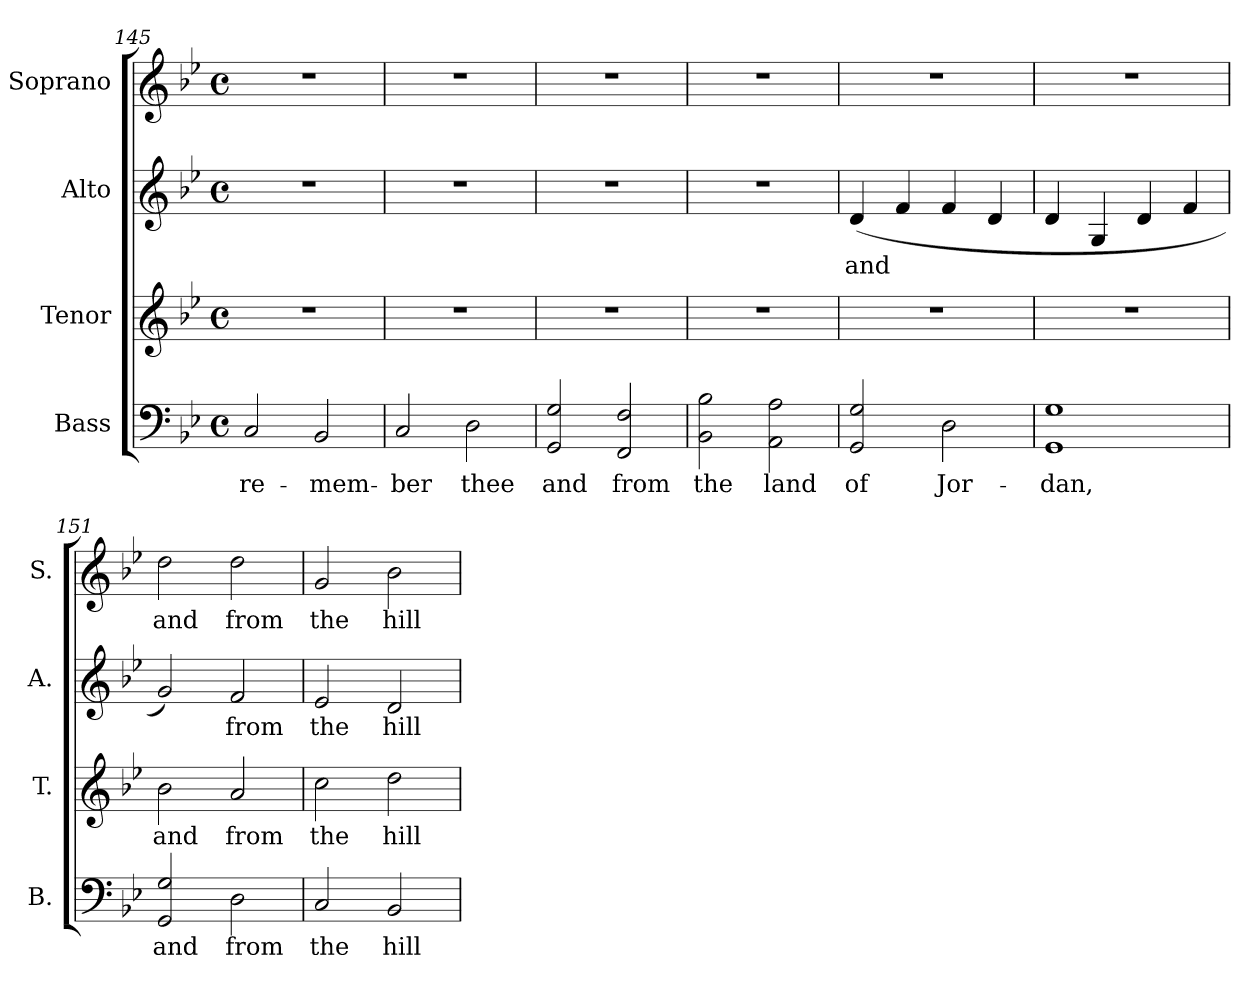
**kern	**text	**kern	**text	**kern	**text	**kern	**text
*part4	*part4	*part3	*part3	*part2	*part2	*part1	*part1
*staff4	*staff4	*staff3	*staff3	*staff2	*staff2	*staff1	*staff1
*I"Bass	*	*I"Tenor	*	*I"Alto	*	*I"Soprano	*
*I'B.	*	*I'T.	*	*I'A.	*	*I'S.	*
!!LO:LB:g=z
*clefF4	*	*clefG2	*	*clefG2	*	*clefG2	*
*k[b-e-]	*	*k[b-e-]	*	*k[b-e-]	*	*k[b-e-]	*
*g:	*	*g:	*	*g:	*	*g:	*
*M4/4	*	*M4/4	*	*M4/4	*	*M4/4	*
*met(c)	*	*met(c)	*	*met(c)	*	*met(c)	*
=145	=145	=145	=145	=145	=145	=145	=145
!	!LO:LY:b:color=#000000	!	!	!	!	!	!
2Ci/	re-	1r	.	1r	.	1r	.
!	!LO:LY:b:color=#000000	!	!	!	!	!	!
2BB-i/	-mem-	.	.	.	.	.	.
=146	=146	=146	=146	=146	=146	=146	=146
!	!LO:LY:b:color=#000000	!	!	!	!	!	!
2Ci/	-ber	1r	.	1r	.	1r	.
!	!LO:LY:b:color=#000000	!	!	!	!	!	!
2Di\	thee	.	.	.	.	.	.
=147	=147	=147	=147	=147	=147	=147	=147
!	!LO:LY:b:color=#000000	!	!	!	!	!	!
2GGi/ 2Gi	and	1r	.	1r	.	1r	.
!	!LO:LY:b:color=#000000	!	!	!	!	!	!
2FFi/ 2Fi	from	.	.	.	.	.	.
=148	=148	=148	=148	=148	=148	=148	=148
!	!LO:LY:b:color=#000000	!	!	!	!	!	!
2BB-i\ 2B-i	the	1r	.	1r	.	1r	.
!	!LO:LY:b:color=#000000	!	!	!	!	!	!
2AAi\ 2Ai	land	.	.	.	.	.	.
=149	=149	=149	=149	=149	=149	=149	=149
!	!LO:LY:b:color=#000000	!	!	!	!	!	!
!	!	!	!	!	!LO:LY:b:color=#000000	!	!
2GGi/ 2Gi	of	1r	.	(4di/	and	1r	.
.	.	.	.	4fi/	.	.	.
!	!LO:LY:b:color=#000000	!	!	!	!	!	!
2Di\	Jor-	.	.	4fi/	.	.	.
.	.	.	.	4di/	.	.	.
=150	=150	=150	=150	=150	=150	=150	=150
!	!LO:LY:b:color=#000000	!	!	!	!	!	!
1GGi 1Gi	-dan,	1r	.	4di/	.	1r	.
.	.	.	.	4Gi/	.	.	.
.	.	.	.	4di/	.	.	.
.	.	.	.	4fi/	.	.	.
=151	=151	=151	=151	=151	=151	=151	=151
!	!LO:LY:b:color=#000000	!	!	!	!	!	!
!	!	!	!LO:LY:b:color=#000000	!	!	!	!
!	!	!	!	!	!	!	!LO:LY:b:color=#000000
2GGi/ 2Gi	and	2b-i\	and	2gi/)	.	2ddi\	and
!	!LO:LY:b:color=#000000	!	!	!	!	!	!
!	!	!	!LO:LY:b:color=#000000	!	!	!	!
!	!	!	!	!	!LO:LY:b:color=#000000	!	!
!	!	!	!	!	!	!	!LO:LY:b:color=#000000
2Di\	from	2ai/	from	2fi/	from	2ddi\	from
=152	=152	=152	=152	=152	=152	=152	=152
!	!LO:LY:b:color=#000000	!	!	!	!	!	!
!	!	!	!LO:LY:b:color=#000000	!	!	!	!
!	!	!	!	!	!LO:LY:b:color=#000000	!	!
!	!	!	!	!	!	!	!LO:LY:b:color=#000000
2Ci/	the	2cci\	the	2e-i/	the	2gi/	the
!	!LO:LY:b:color=#000000	!	!	!	!	!	!
!	!	!	!LO:LY:b:color=#000000	!	!	!	!
!	!	!	!	!	!LO:LY:b:color=#000000	!	!
!	!	!	!	!	!	!	!LO:LY:b:color=#000000
2BB-i/	hill	2ddi\	hill	2di/	hill	2b-i\	hill
=	=	=	=	=	=	=	=
*-	*-	*-	*-	*-	*-	*-	*-
